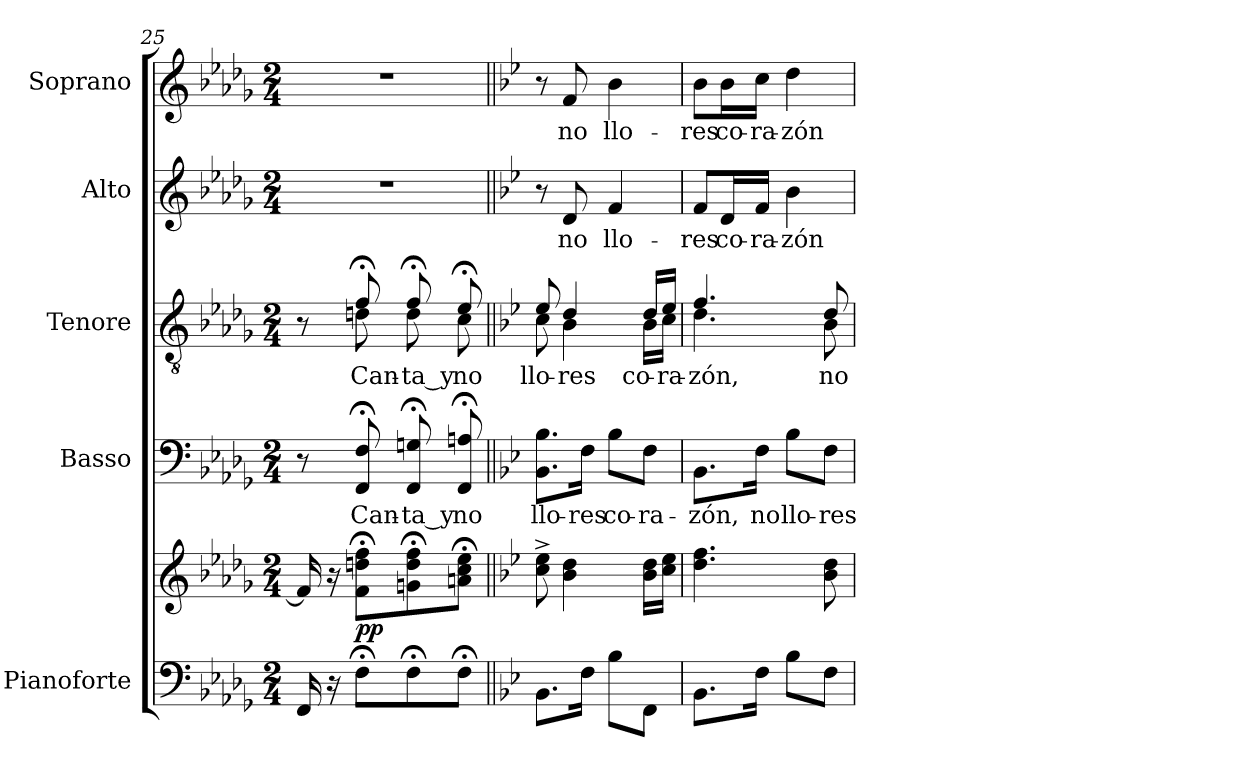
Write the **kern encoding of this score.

**kern	**kern	**dynam	**kern	**text	**kern	**text	**kern	**text	**kern	**text
*part5	*part5	*part5	*part4	*part4	*part3	*part3	*part2	*part2	*part1	*part1
*staff6	*staff5	*staff5/6	*staff4	*staff4	*staff3	*staff3	*staff2	*staff2	*staff1	*staff1
*I"Pianoforte	*	*	*I"Basso	*	*I"Tenore	*	*I"Alto	*	*I"Soprano	*
*	*	*	*I'B.	*	*I'T.	*	*I'A.	*	*I'S.	*
!!LO:PB:g=z
*clefF4	*clefG2	*	*clefF4	*	*clefGv2	*	*clefG2	*	*clefG2	*
*	*	*	*	*	*ITrd7c12	*	*	*	*	*
*k[b-e-a-d-g-]	*k[b-e-a-d-g-]	*	*k[b-e-a-d-g-]	*	*k[b-e-a-d-g-]	*	*k[b-e-a-d-g-]	*	*k[b-e-a-d-g-]	*
*b-:	*b-:	*	*b-:	*	*b-:	*	*b-:	*	*b-:	*
*M2/4	*M2/4	*	*M2/4	*	*M2/4	*	*M2/4	*	*M2/4	*
=25	=25	=25	=25	=25	=25	=25	=25	=25	=25	=25
*	*	*	*	*	*^	*	*	*	*	*
!	!	!	!	!	!	!	!	!LO:N:vis=1	!	!LO:N:vis=1	!
16FFi/	16fi/]	.	8r	.	8r	8ryy	.	2r	.	2r	.
16r	16r	.	.	.	.	.	.	.	.	.	.
!	!	!	!	!LO:LY:b:color=#000000	!	!	!	!	!	!	!
!	!	!	!	!	!	!	!LO:LY:b:color=#000000	!	!	!	!
8F;i\L	8fi\; 8ddni; 8ffi;L	pp	8FFi/; 8Fi;	Can-	8F;i/	8Dni\	Can-	.	.	.	.
!	!	!	!	!LO:LY:b:color=#000000	!	!	!	!	!	!	!
!	!	!	!	!	!	!	!LO:LY:b:color=#000000	!	!	!	!
8F;i\	8gni\; 8ddi; 8ffi;	.	8FFi/; 8Gni;	-ta_y	8F;i/	8Di\	-ta_y	.	.	.	.
!	!	!	!	!LO:LY:b:color=#000000	!	!	!	!	!	!	!
!	!	!	!	!	!	!	!LO:LY:b:color=#000000	!	!	!	!
8F;i\J	8ani\; 8cci; 8ee-i;J	.	8FFi/; 8Ani;	no	8E-;i/	8Ci\	no	.	.	.	.
=26||	=26||	=26||	=26||	=26||	=26||	=26||	=26||	=26||	=26||	=26||	=26||
*k[b-e-]	*k[b-e-]	*	*k[b-e-]	*	*k[b-e-]	*	*	*k[b-e-]	*	*k[b-e-]	*
*B-:	*B-:	*	*B-:	*	*B-:	*	*	*B-:	*	*B-:	*
!	!	!	!	!LO:LY:b:color=#000000	!	!	!	!	!	!	!
!	!	!	!	!	!	!	!LO:LY:b:color=#000000	!	!	!	!
8.BB-i\L	8cci\^ 8ee-i^	.	8.BB-i\ 8.B-iL	llo-	8E-i/	8Ci\	llo-	8r	.	8r	.
!	!	!	!	!	!	!	!LO:LY:b:color=#000000	!	!	!	!
!	!	!	!	!	!	!	!	!	!LO:LY:b:color=#000000	!	!
!	!	!	!	!	!	!	!	!	!	!	!LO:LY:b:color=#000000
.	4b-i\ 4ddi	.	.	.	4Di/	4BB-i\	-res	8di/	no	8fi/	no
!	!	!	!	!LO:LY:b:color=#000000	!	!	!	!	!	!	!
16Fi\Jk	.	.	16Fi\Jk	-res	.	.	.	.	.	.	.
!	!	!	!	!LO:LY:b:color=#000000	!	!	!	!	!	!	!
!	!	!	!	!	!	!	!	!	!LO:LY:b:color=#000000	!	!
!	!	!	!	!	!	!	!	!	!	!	!LO:LY:b:color=#000000
8B-i\L	.	.	8B-i\L	co-	.	.	.	4fi/	llo-	4b-i\	llo-
!	!	!	!	!LO:LY:b:color=#000000	!	!	!	!	!	!	!
!	!	!	!	!	!	!	!LO:LY:b:color=#000000	!	!	!	!
8FFi\J	16b-i\ 16ddiLL	.	8Fi\J	-ra-	16Di/LL	16BB-i\LL	co-	.	.	.	.
!	!	!	!	!	!	!	!LO:LY:b:color=#000000	!	!	!	!
.	16cci\ 16ee-iJJ	.	.	.	16E-i/JJ	16Ci\JJ	-ra-	.	.	.	.
=27	=27	=27	=27	=27	=27	=27	=27	=27	=27	=27	=27
!	!	!	!	!LO:LY:b:color=#000000	!	!	!	!	!	!	!
!	!	!	!	!	!	!	!LO:LY:b:color=#000000	!	!	!	!
!	!	!	!	!	!	!	!	!	!LO:LY:b:color=#000000	!	!
!	!	!	!	!	!	!	!	!	!	!	!LO:LY:b:color=#000000
8.BB-i\L	4.ddi\ 4.ffi	.	8.BB-i\L	-zón,	4.Fi/	4.Di\	-zón,	8fi/L	-res	8b-i\L	-res
!	!	!	!	!	!	!	!	!	!LO:LY:b:color=#000000	!	!
!	!	!	!	!	!	!	!	!	!	!	!LO:LY:b:color=#000000
.	.	.	.	.	.	.	.	16di/L	co-	16b-i\L	co-
!	!	!	!	!LO:LY:b:color=#000000	!	!	!	!	!	!	!
!	!	!	!	!	!	!	!	!	!LO:LY:b:color=#000000	!	!
!	!	!	!	!	!	!	!	!	!	!	!LO:LY:b:color=#000000
16Fi\Jk	.	.	16Fi\Jk	no	.	.	.	16fi/JJ	-ra-	16cci\JJ	-ra-
!	!	!	!	!LO:LY:b:color=#000000	!	!	!	!	!	!	!
!	!	!	!	!	!	!	!	!	!LO:LY:b:color=#000000	!	!
!	!	!	!	!	!	!	!	!	!	!	!LO:LY:b:color=#000000
8B-i\L	.	.	8B-i\L	llo-	.	.	.	4b-i\	-zón	4ddi\	-zón
!	!	!	!	!LO:LY:b:color=#000000	!	!	!	!	!	!	!
!	!	!	!	!	!	!	!LO:LY:b:color=#000000	!	!	!	!
8Fi\J	8b-i\ 8ddi	.	8Fi\J	-res	8Di/	8BB-i\	no	.	.	.	.
*	*	*	*	*	*v	*v	*	*	*	*	*
=	=	=	=	=	=	=	=	=	=	=
*-	*-	*-	*-	*-	*-	*-	*-	*-	*-	*-
